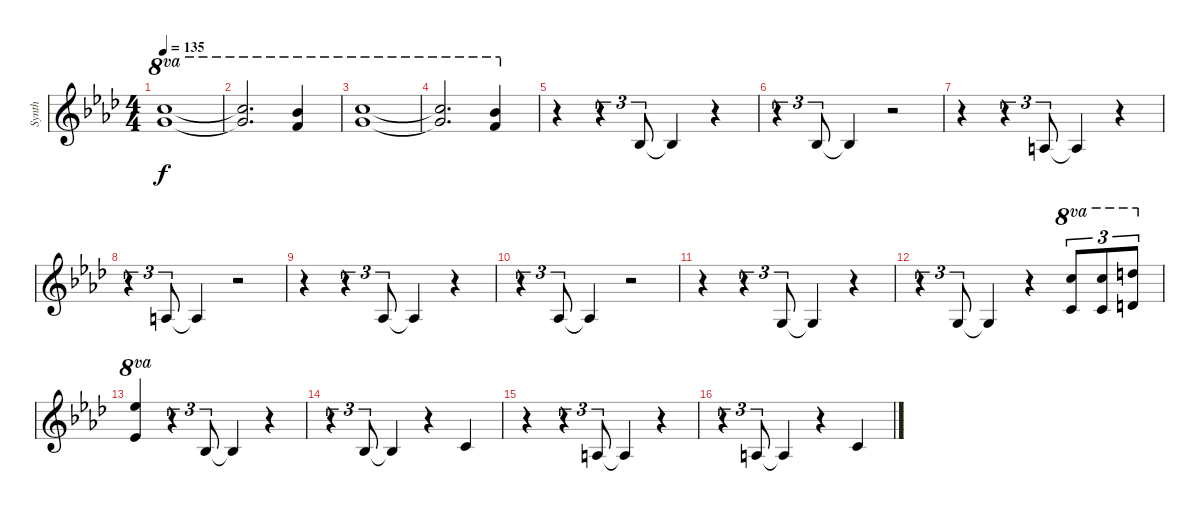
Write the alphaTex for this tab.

\track ("Synth" "Synth") {instrument stringensemble2}
\staff {score}
\tuning (D4 A3 F3 C3 G2 C2) {hide}
\ts (4 4)
\tempo 135
\clef g2
\ks ab
(22.1 22.2).1{ot 8va dy f} |
(22.1{t} 22.2{t}).2{d ot 8va} (20.1 20.2).4{ot 8va} |
(22.1 22.2).1{ot 8va} |
(22.1{t} 22.2{t}).2{d ot 8va} (20.1 20.2).4{ot 8va} |
r.4 r.4{tu (3 2)} 5.3.8{tu (3 2)} 5.3{t}.4 r.4 |
r.4{tu (3 2)} 5.3.8{tu (3 2)} 5.3{t}.4 r.2 |
r.4 r.4{tu (3 2)} 4.3.8{tu (3 2)} 4.3{t}.4 r.4 |
r.4{tu (3 2)} 4.3.8{tu (3 2)} 4.3{t}.4 r.2 |
r.4 r.4{tu (3 2)} 3.3.8{tu (3 2)} 3.3{t}.4 r.4 |
r.4{tu (3 2)} 3.3.8{tu (3 2)} 3.3{t}.4 r.2 |
r.4 r.4{tu (3 2)} 2.3.8{tu (3 2)} 2.3{t}.4 r.4 |
r.4{tu (3 2)} 2.3.8{tu (3 2)} 2.3{t}.4 r.4 (10.1 27.2).8{tu (3 2) ot 8va instrument orchestrahit} (10.1 27.2).8{tu (3 2) ot 8va} (12.1 29.2).8{tu (3 2) ot 8va} |
(25.1 18.2).4{ot 8va} r.4{tu (3 2) instrument stringensemble2} 5.3.8{tu (3 2)} 5.3{t}.4 r.4 |
r.4{tu (3 2)} 5.3.8{tu (3 2)} 5.3{t}.4 r.4 7.3.4 |
r.4 r.4{tu (3 2)} 4.3.8{tu (3 2)} 4.3{t}.4 r.4 |
r.4{tu (3 2)} 4.3.8{tu (3 2)} 4.3{t}.4 r.4 7.3.4
